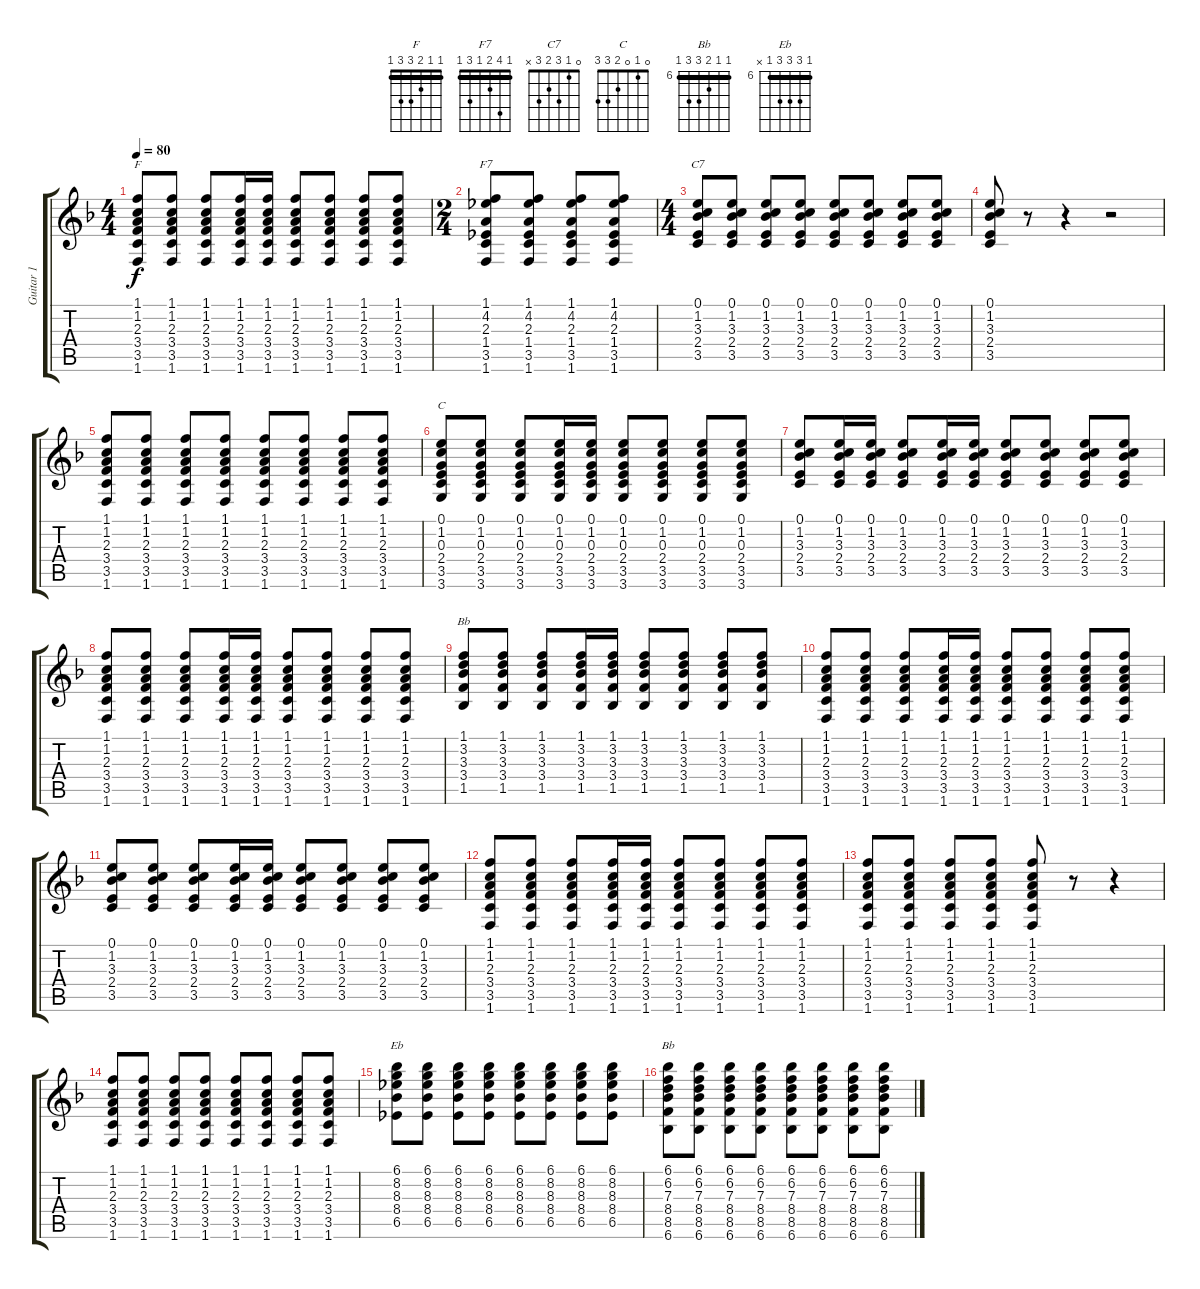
\track ("Guitar 1" "Guitar 1") {instrument electricguitarjazz}
\staff {score tabs}
\tuning (E4 B3 G3 D3 A2 E2) {hide}
\chord ("F" 1 1 2 3 3 1) {barre 1}
\chord ("F7" 1 4 2 1 3 1) {barre 1}
\chord ("C7" 0 1 3 2 3 x)
\chord ("C" 0 1 0 2 3 3)
\chord ("Bb" 1 3 3 3 1 x) {barre 1}
\chord ("Eb" 6 8 8 8 6 x) {firstfret 6 barre 6}
\chord ("Bb" 6 6 7 8 8 6) {firstfret 6 barre 6}
\ts (4 4)
\tempo 80
\clef g2
\ks f
(1.1 1.2 2.3 3.4 3.5 1.6).8{ch "F" dy f} (1.1 1.2 2.3 3.4 3.5 1.6).8 (1.1 1.2 2.3 3.4 3.5 1.6).8 (1.1 1.2 2.3 3.4 3.5 1.6).16 (1.1 1.2 2.3 3.4 3.5 1.6).16 (1.1 1.2 2.3 3.4 3.5 1.6).8 (1.1 1.2 2.3 3.4 3.5 1.6).8 (1.1 1.2 2.3 3.4 3.5 1.6).8 (1.1 1.2 2.3 3.4 3.5 1.6).8 |
\ts (2 4)
(1.1 4.2 2.3 1.4 3.5 1.6).8{ch "F7"} (1.1 4.2 2.3 1.4 3.5 1.6).8 (1.1 4.2 2.3 1.4 3.5 1.6).8 (1.1 4.2 2.3 1.4 3.5 1.6).8 |
\ts (4 4)
(0.1 1.2 3.3 2.4 3.5).8{ch "C7"} (0.1 1.2 3.3 2.4 3.5).8 (0.1 1.2 3.3 2.4 3.5).8 (0.1 1.2 3.3 2.4 3.5).8 (0.1 1.2 3.3 2.4 3.5).8 (0.1 1.2 3.3 2.4 3.5).8 (0.1 1.2 3.3 2.4 3.5).8 (0.1 1.2 3.3 2.4 3.5).8 |
(0.1 1.2 3.3 2.4 3.5).8 r.8 r.4 r.2 |
(1.1 1.2 2.3 3.4 3.5 1.6).8 (1.1 1.2 2.3 3.4 3.5 1.6).8 (1.1 1.2 2.3 3.4 3.5 1.6).8 (1.1 1.2 2.3 3.4 3.5 1.6).8 (1.1 1.2 2.3 3.4 3.5 1.6).8 (1.1 1.2 2.3 3.4 3.5 1.6).8 (1.1 1.2 2.3 3.4 3.5 1.6).8 (1.1 1.2 2.3 3.4 3.5 1.6).8 |
(0.1 1.2 0.3 2.4 3.5 3.6).8{ch "C"} (0.1 1.2 0.3 2.4 3.5 3.6).8 (0.1 1.2 0.3 2.4 3.5 3.6).8 (0.1 1.2 0.3 2.4 3.5 3.6).16 (0.1 1.2 0.3 2.4 3.5 3.6).16 (0.1 1.2 0.3 2.4 3.5 3.6).8 (0.1 1.2 0.3 2.4 3.5 3.6).8 (0.1 1.2 0.3 2.4 3.5 3.6).8 (0.1 1.2 0.3 2.4 3.5 3.6).8 |
(0.1 1.2 3.3 2.4 3.5).8 (0.1 1.2 3.3 2.4 3.5).16 (0.1 1.2 3.3 2.4 3.5).16 (0.1 1.2 3.3 2.4 3.5).8 (0.1 1.2 3.3 2.4 3.5).16 (0.1 1.2 3.3 2.4 3.5).16 (0.1 1.2 3.3 2.4 3.5).8 (0.1 1.2 3.3 2.4 3.5).8 (0.1 1.2 3.3 2.4 3.5).8 (0.1 1.2 3.3 2.4 3.5).8 |
(1.1 1.2 2.3 3.4 3.5 1.6).8 (1.1 1.2 2.3 3.4 3.5 1.6).8 (1.1 1.2 2.3 3.4 3.5 1.6).8 (1.1 1.2 2.3 3.4 3.5 1.6).16 (1.1 1.2 2.3 3.4 3.5 1.6).16 (1.1 1.2 2.3 3.4 3.5 1.6).8 (1.1 1.2 2.3 3.4 3.5 1.6).8 (1.1 1.2 2.3 3.4 3.5 1.6).8 (1.1 1.2 2.3 3.4 3.5 1.6).8 |
(1.1 3.2 3.3 3.4 1.5).8{ch "Bb"} (1.1 3.2 3.3 3.4 1.5).8 (1.1 3.2 3.3 3.4 1.5).8 (1.1 3.2 3.3 3.4 1.5).16 (1.1 3.2 3.3 3.4 1.5).16 (1.1 3.2 3.3 3.4 1.5).8 (1.1 3.2 3.3 3.4 1.5).8 (1.1 3.2 3.3 3.4 1.5).8 (1.1 3.2 3.3 3.4 1.5).8 |
(1.1 1.2 2.3 3.4 3.5 1.6).8 (1.1 1.2 2.3 3.4 3.5 1.6).8 (1.1 1.2 2.3 3.4 3.5 1.6).8 (1.1 1.2 2.3 3.4 3.5 1.6).16 (1.1 1.2 2.3 3.4 3.5 1.6).16 (1.1 1.2 2.3 3.4 3.5 1.6).8 (1.1 1.2 2.3 3.4 3.5 1.6).8 (1.1 1.2 2.3 3.4 3.5 1.6).8 (1.1 1.2 2.3 3.4 3.5 1.6).8 |
(0.1 1.2 3.3 2.4 3.5).8 (0.1 1.2 3.3 2.4 3.5).8 (0.1 1.2 3.3 2.4 3.5).8 (0.1 1.2 3.3 2.4 3.5).16 (0.1 1.2 3.3 2.4 3.5).16 (0.1 1.2 3.3 2.4 3.5).8 (0.1 1.2 3.3 2.4 3.5).8 (0.1 1.2 3.3 2.4 3.5).8 (0.1 1.2 3.3 2.4 3.5).8 |
(1.1 1.2 2.3 3.4 3.5 1.6).8 (1.1 1.2 2.3 3.4 3.5 1.6).8 (1.1 1.2 2.3 3.4 3.5 1.6).8 (1.1 1.2 2.3 3.4 3.5 1.6).16 (1.1 1.2 2.3 3.4 3.5 1.6).16 (1.1 1.2 2.3 3.4 3.5 1.6).8 (1.1 1.2 2.3 3.4 3.5 1.6).8 (1.1 1.2 2.3 3.4 3.5 1.6).8 (1.1 1.2 2.3 3.4 3.5 1.6).8 |
(1.1 1.2 2.3 3.4 3.5 1.6).8 (1.1 1.2 2.3 3.4 3.5 1.6).8 (1.1 1.2 2.3 3.4 3.5 1.6).8 (1.1 1.2 2.3 3.4 3.5 1.6).8 (1.1 1.2 2.3 3.4 3.5 1.6).8 r.8 r.4 |
(1.1 1.2 2.3 3.4 3.5 1.6).8 (1.1 1.2 2.3 3.4 3.5 1.6).8 (1.1 1.2 2.3 3.4 3.5 1.6).8 (1.1 1.2 2.3 3.4 3.5 1.6).8 (1.1 1.2 2.3 3.4 3.5 1.6).8 (1.1 1.2 2.3 3.4 3.5 1.6).8 (1.1 1.2 2.3 3.4 3.5 1.6).8 (1.1 1.2 2.3 3.4 3.5 1.6).8 |
(6.1 8.2 8.3 8.4 6.5).8{ch "Eb"} (6.1 8.2 8.3 8.4 6.5).8 (6.1 8.2 8.3 8.4 6.5).8 (6.1 8.2 8.3 8.4 6.5).8 (6.1 8.2 8.3 8.4 6.5).8 (6.1 8.2 8.3 8.4 6.5).8 (6.1 8.2 8.3 8.4 6.5).8 (6.1 8.2 8.3 8.4 6.5).8 |
(6.1 6.2 7.3 8.4 8.5 6.6).8{ch "Bb"} (6.1 6.2 7.3 8.4 8.5 6.6).8 (6.1 6.2 7.3 8.4 8.5 6.6).8 (6.1 6.2 7.3 8.4 8.5 6.6).8 (6.1 6.2 7.3 8.4 8.5 6.6).8 (6.1 6.2 7.3 8.4 8.5 6.6).8 (6.1 6.2 7.3 8.4 8.5 6.6).8 (6.1 6.2 7.3 8.4 8.5 6.6).8
